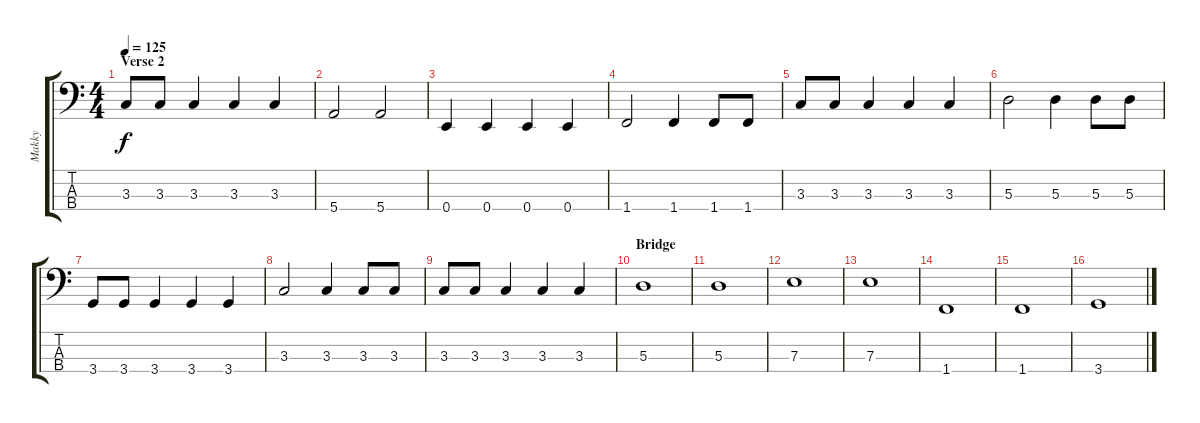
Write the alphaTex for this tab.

\track ("Makky" "Makky") {instrument electricbassfinger}
\staff {score tabs}
\tuning (G2 D2 A1 E1) {hide}
\ts (4 4)
\section ("" "Verse 2")
\tempo 125
\clef f4
\ks c
3.3.8{dy f} 3.3.8 3.3.4 3.3.4 3.3.4 |
5.4.2 5.4.2 |
0.4.4 0.4.4 0.4.4 0.4.4 |
1.4.2 1.4.4 1.4.8 1.4.8 |
3.3.8 3.3.8 3.3.4 3.3.4 3.3.4 |
5.3.2 5.3.4 5.3.8 5.3.8 |
3.4.8 3.4.8 3.4.4 3.4.4 3.4.4 |
3.3.2 3.3.4 3.3.8 3.3.8 |
3.3.8 3.3.8 3.3.4 3.3.4 3.3.4 |
\section ("" "Bridge")
5.3.1 |
5.3.1 |
7.3.1 |
7.3.1 |
1.4.1 |
1.4.1 |
3.4.1
